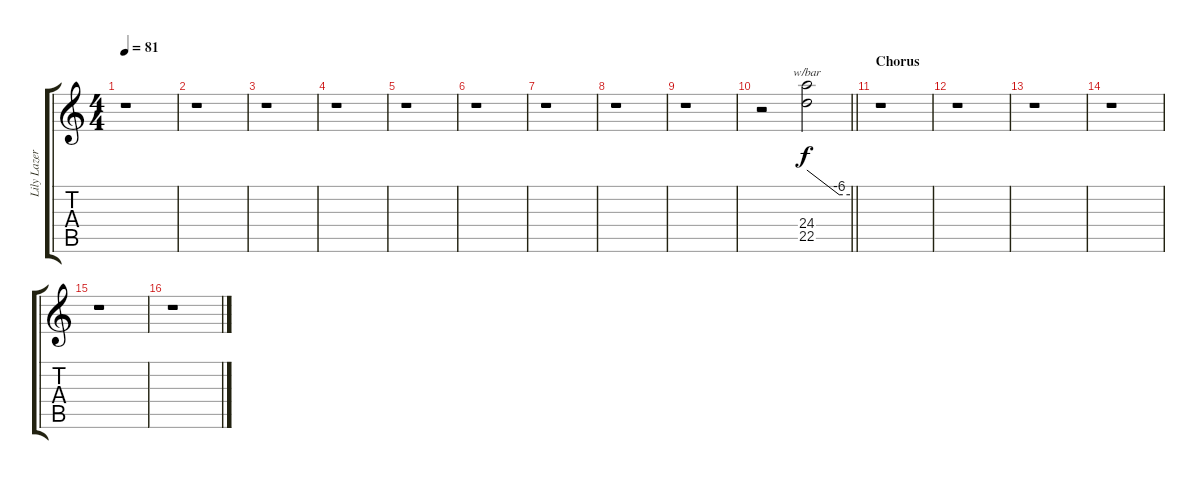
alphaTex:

\track ("Lily Lazer (Guitar)" "Lily Lazer") {instrument distortionguitar}
\staff {score tabs}
\tuning (B3 Gb3 D3 A2 E2 B1) {hide}
\ts (4 4)
\tempo 81
\clef g2
\ks c
r.1{dy f} |
r.1 |
r.1 |
r.1 |
r.1 |
r.1 |
r.1 |
r.1 |
r.1 |
\barLineRight lightlight
r.2 (24.4 22.5).2{tbe (custom default 0 0 45 -24 60 -24)} |
\section ("" "Chorus")
r.1 |
r.1 |
r.1 |
r.1 |
r.1 |
r.1
